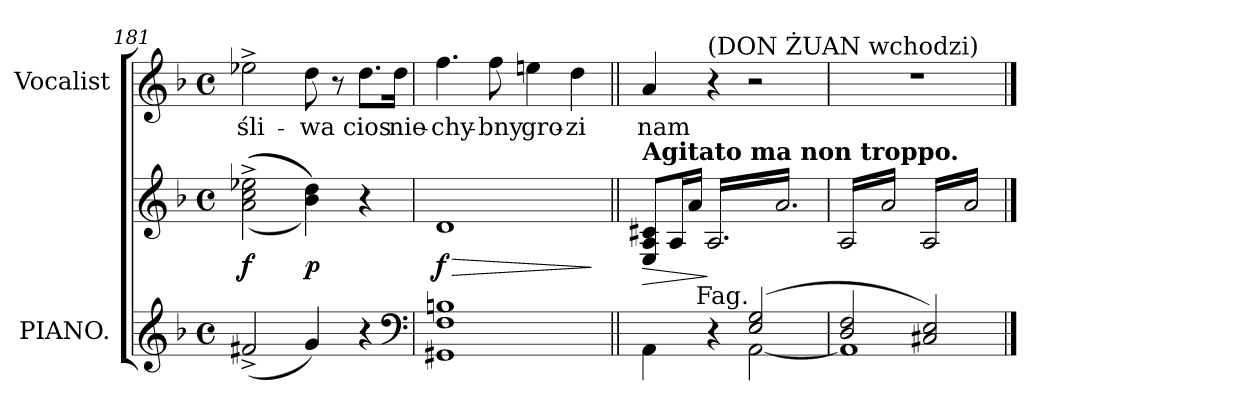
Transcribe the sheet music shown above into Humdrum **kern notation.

**kern	**kern	**dynam	**kern	**text
*part2	*part2	*part2	*part1	*part1
*staff3	*staff2	*staff2/3	*staff1	*staff1
*I"PIANO.	*	*	*I"Vocalist	*
*I'Pno	*	*	*	*
*clefG2	*clefG2	*	*clefG2	*
*k[b-]	*k[b-]	*	*k[b-]	*
*M4/4	*M4/4	*	*M4/4	*
*met(c)	*met(c)	*	*met(c)	*
=181	=181	=181	=181	=181
(2f#X^>/	(<(>(>2a^<\ 2cc^<\ 2ee-X^<\	f	2ee-X^\	-śli-
4g/)	4b-\ 4dd\)))	p	8dd\	-wa
.	.	.	8r	.
4r	4r	.	8.dd\L	cios
.	.	.	16dd\Jk	nie-
*clefF4	*	*	*	*
=182	=182	=182	=182	=182
1GG#X 1F 1Bn	1d	> f	4.ff\	-chy-
.	.	.	8ff\	-bny
.	.	.	4een\	gro-
.	.	.	4dd\	-zi
.	.	]	.	.
=183||	=183||	=183||	=183||	=183||
*^	*	*	*	*
!	!	!LO:TX:a:B:t=Agitato ma non troppo.	!	!	!
4AA\	4ryy	8E/ 8A/ 8c#X/L	>	4a/	nam
.	.	16A/L	.	.	.
.	.	16a/JJ	.	.	.
!	!	!	!	!LO:TX:a:t=(DON ŻUAN wchodzi)	!
*	*	*tremolo	*	*	*
4r	4ryy	16A/LL	]	4r	.
.	.	16a/	.	.	.
.	.	16A/	.	.	.
.	.	16a/	.	.	.
!LO:TX:a:rj:t=Fag.	!	!	!	!	!
(>2E/ 2G/	[2AA\	16A/	.	2r	.
.	.	16a/	.	.	.
.	.	16A/	.	.	.
.	.	16a/	.	.	.
.	.	16A/	.	.	.
.	.	16a/	.	.	.
.	.	16A/	.	.	.
.	.	16a/JJ	.	.	.
=184	=184	=184	=184	=184	=184
2D/ 2F/	1AA]	16A/LL	.	1r	.
.	.	16a/	.	.	.
.	.	16A/	.	.	.
.	.	16a/	.	.	.
.	.	16A/	.	.	.
.	.	16a/	.	.	.
.	.	16A/	.	.	.
.	.	16a/JJ	.	.	.
2C#X/ 2E/)	.	16A/LL	.	.	.
.	.	16a/	.	.	.
.	.	16A/	.	.	.
.	.	16a/	.	.	.
.	.	16A/	.	.	.
.	.	16a/	.	.	.
.	.	16A/	.	.	.
.	.	16a/JJ	.	.	.
*	*	*Xtremolo	*	*	*
.	.	.	.	.	.
.	.	.	.	.	.
.	.	.	.	.	.
.	.	.	.	.	.
*v	*v	*	*	*	*
==	==	==	==	==
*-	*-	*-	*-	*-
